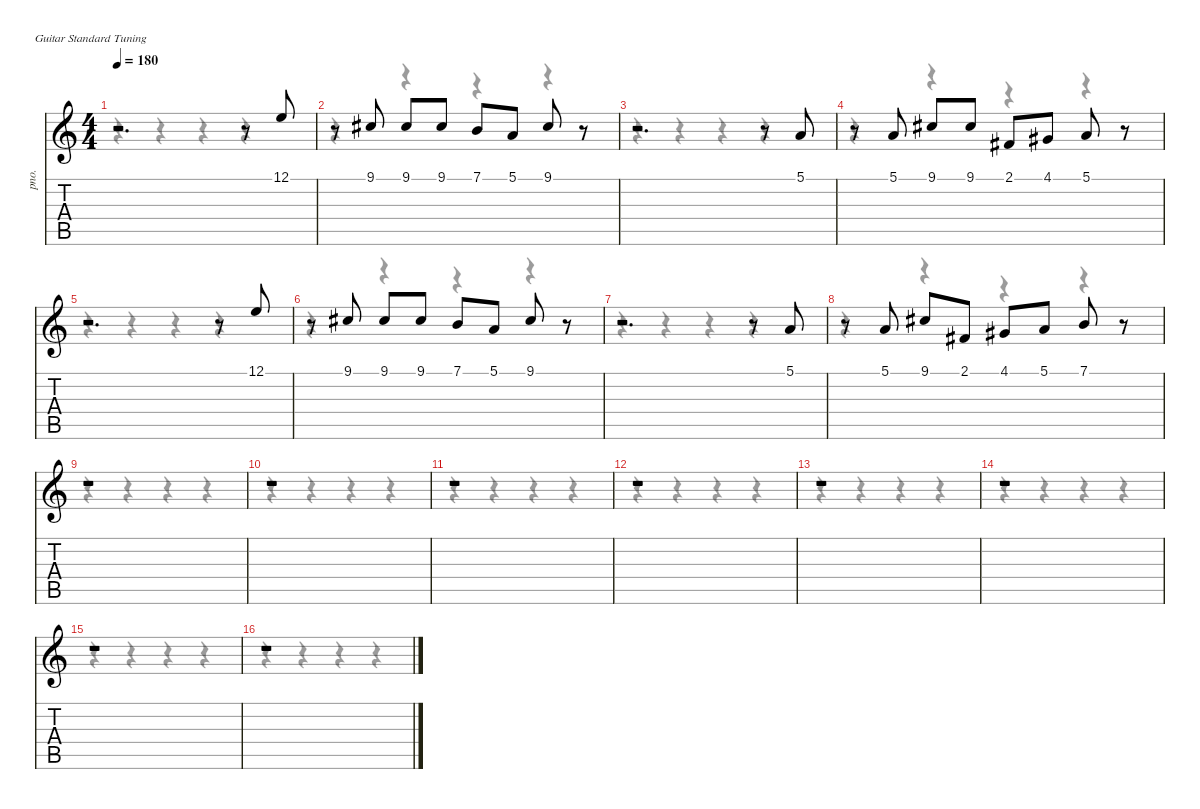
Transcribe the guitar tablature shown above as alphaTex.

\defaultSystemsLayout 4
\hideDynamics
\bracketExtendMode nobrackets
\otherSystemsTrackNameOrientation horizontal
\track ("" "pno.") {instrument acousticgrandpiano}
\staff {score tabs}
\tuning (E4 B3 G3 D3 A2 E2)
\voice
\ts (4 4)
\tempo 180
\clef g2
\ks c
r.2{d dy mp beam Up} r.8{beam Up} 12.1.8{beam Up} |
r.8{beam Up} 9.1{acc #}.8{beam Up} 9.1{acc #}.8{beam Up} 9.1{acc #}.8{beam Up} 7.1.8{beam Up} 5.1.8{beam Up} 9.1{acc #}.8{beam Up} r.8{beam Up} |
r.2{d beam Up} r.8{beam Up} 5.1.8{beam Up} |
r.8{beam Up} 5.1.8{beam Up} 9.1{acc #}.8{beam Up} 9.1{acc #}.8{beam Up} 2.1{acc #}.8{beam Up} 4.1{acc #}.8{beam Up} 5.1.8{beam Up} r.8{beam Up} |
r.2{d beam Up} r.8{beam Up} 12.1.8{beam Up} |
r.8{beam Up} 9.1{acc #}.8{beam Up} 9.1{acc #}.8{beam Up} 9.1{acc #}.8{beam Up} 7.1.8{beam Up} 5.1.8{beam Up} 9.1{acc #}.8{beam Up} r.8{beam Up} |
r.2{d beam Up} r.8{beam Up} 5.1.8{beam Up} |
r.8{beam Up} 5.1.8{beam Up} 9.1{acc #}.8{beam Up} 2.1{acc #}.8{beam Up} 4.1{acc #}.8{beam Up} 5.1.8{beam Up} 7.1.8{beam Up} r.8{beam Up} |
r.1{beam Up} |
r.1{beam Up} |
r.1{beam Up} |
r.1{beam Up} |
r.1{beam Up} |
r.1{beam Up} |
r.1{beam Up} |
r.1{beam Up}
\voice
\clef g2
\ottava regular
\simile none
\ks c
r.4{dy mf beam Down} r.4{beam Down} r.4{beam Down} r.4{beam Down} |
r.4{beam Down} r.4{beam Down} r.4{beam Down} r.4{beam Down} |
r.4{beam Down} r.4{beam Down} r.4{beam Down} r.4{beam Down} |
r.4{beam Down} r.4{beam Down} r.4{beam Down} r.4{beam Down} |
r.4{beam Down} r.4{beam Down} r.4{beam Down} r.4{beam Down} |
r.4{beam Down} r.4{beam Down} r.4{beam Down} r.4{beam Down} |
r.4{beam Down} r.4{beam Down} r.4{beam Down} r.4{beam Down} |
r.4{beam Down} r.4{beam Down} r.4{beam Down} r.4{beam Down} |
r.4{beam Down} r.4{beam Down} r.4{beam Down} r.4{beam Down} |
r.4{beam Down} r.4{beam Down} r.4{beam Down} r.4{beam Down} |
r.4{beam Down} r.4{beam Down} r.4{beam Down} r.4{beam Down} |
r.4{beam Down} r.4{beam Down} r.4{beam Down} r.4{beam Down} |
r.4{beam Down} r.4{beam Down} r.4{beam Down} r.4{beam Down} |
r.4{beam Down} r.4{beam Down} r.4{beam Down} r.4{beam Down} |
r.4{beam Down} r.4{beam Down} r.4{beam Down} r.4{beam Down} |
r.4{beam Down} r.4{beam Down} r.4{beam Down} r.4{beam Down}
